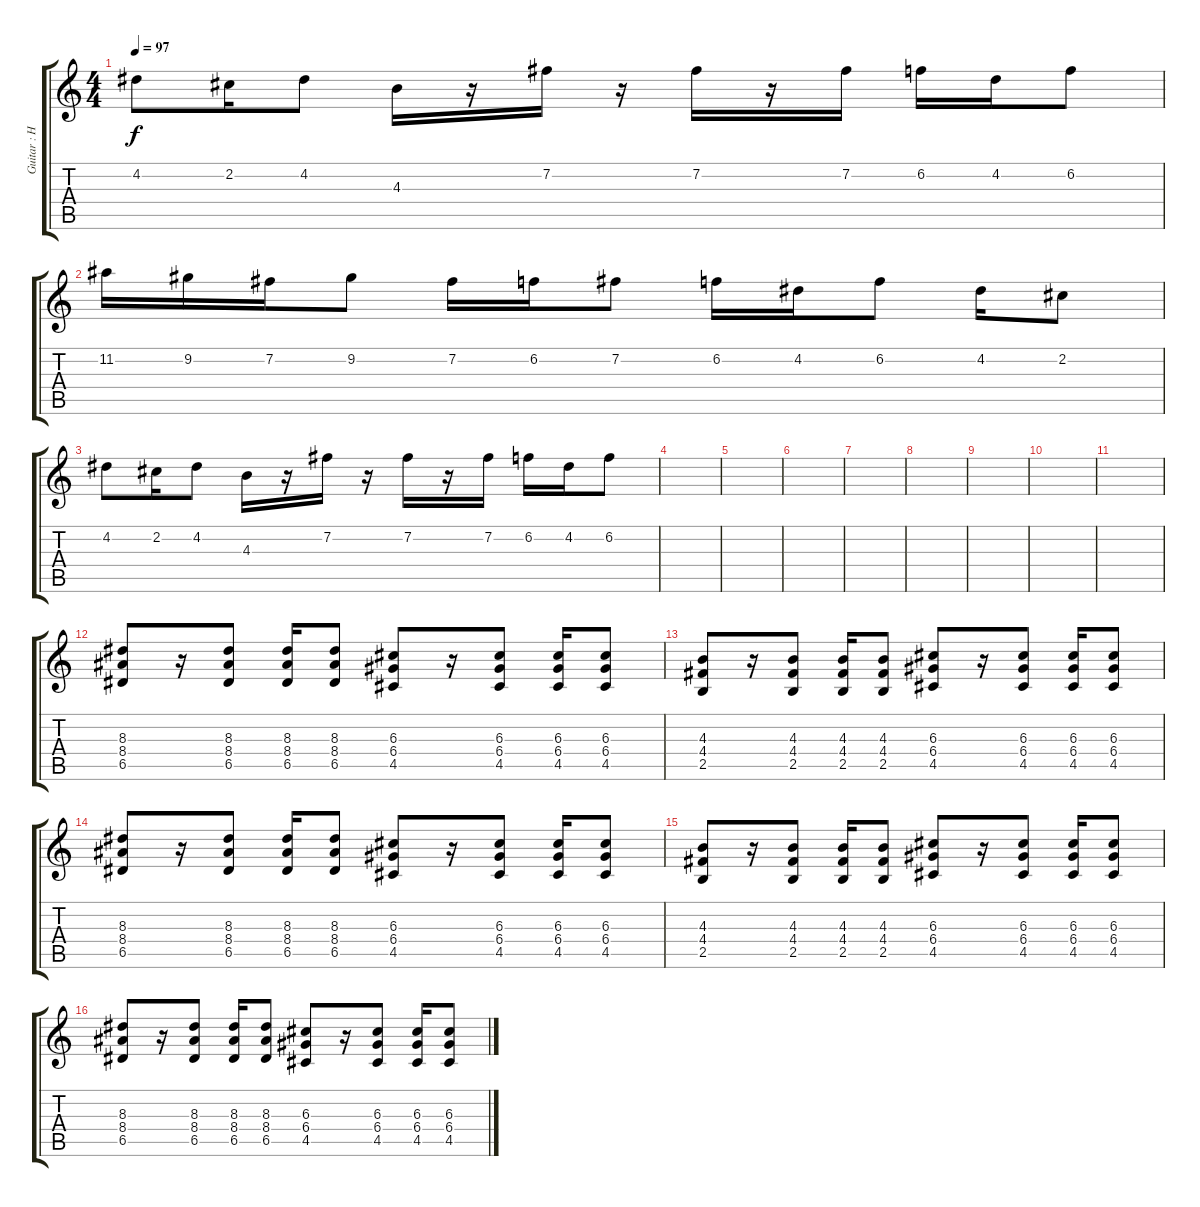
\track ("Guitar : Hirasawa Yui - Chan" "Guitar : H") {instrument overdrivenguitar}
\staff {score tabs}
\tuning (E4 B3 G3 D3 A2 E2) {hide}
\ts (4 4)
\tempo 97
\clef g2
\ks c
4.2.8{dy f} 2.2.16 4.2.8 4.3.16 r.16 7.2.16 r.16 7.2.16 r.16 7.2.16 6.2.16 4.2.16 6.2.8 |
11.2.16 9.2.16 7.2.16 9.2.8 7.2.16 6.2.16 7.2.8 6.2.16 4.2.16 6.2.8 4.2.16 2.2.8 |
4.2.8 2.2.16 4.2.8 4.3.16 r.16 7.2.16 r.16 7.2.16 r.16 7.2.16 6.2.16 4.2.16 6.2.8 |
|
|
|
|
|
|
|
|
(8.3 8.4 6.5).8 r.16 (8.3 8.4 6.5).8 (8.3 8.4 6.5).16 (8.3 8.4 6.5).8 (6.3 6.4 4.5).8 r.16 (6.3 6.4 4.5).8 (6.3 6.4 4.5).16 (6.3 6.4 4.5).8 |
(4.3 4.4 2.5).8 r.16 (4.3 4.4 2.5).8 (4.3 4.4 2.5).16 (4.3 4.4 2.5).8 (6.3 6.4 4.5).8 r.16 (6.3 6.4 4.5).8 (6.3 6.4 4.5).16 (6.3 6.4 4.5).8 |
(8.3 8.4 6.5).8 r.16 (8.3 8.4 6.5).8 (8.3 8.4 6.5).16 (8.3 8.4 6.5).8 (6.3 6.4 4.5).8 r.16 (6.3 6.4 4.5).8 (6.3 6.4 4.5).16 (6.3 6.4 4.5).8 |
(4.3 4.4 2.5).8 r.16 (4.3 4.4 2.5).8 (4.3 4.4 2.5).16 (4.3 4.4 2.5).8 (6.3 6.4 4.5).8 r.16 (6.3 6.4 4.5).8 (6.3 6.4 4.5).16 (6.3 6.4 4.5).8 |
(8.3 8.4 6.5).8 r.16 (8.3 8.4 6.5).8 (8.3 8.4 6.5).16 (8.3 8.4 6.5).8 (6.3 6.4 4.5).8 r.16 (6.3 6.4 4.5).8 (6.3 6.4 4.5).16 (6.3 6.4 4.5).8
